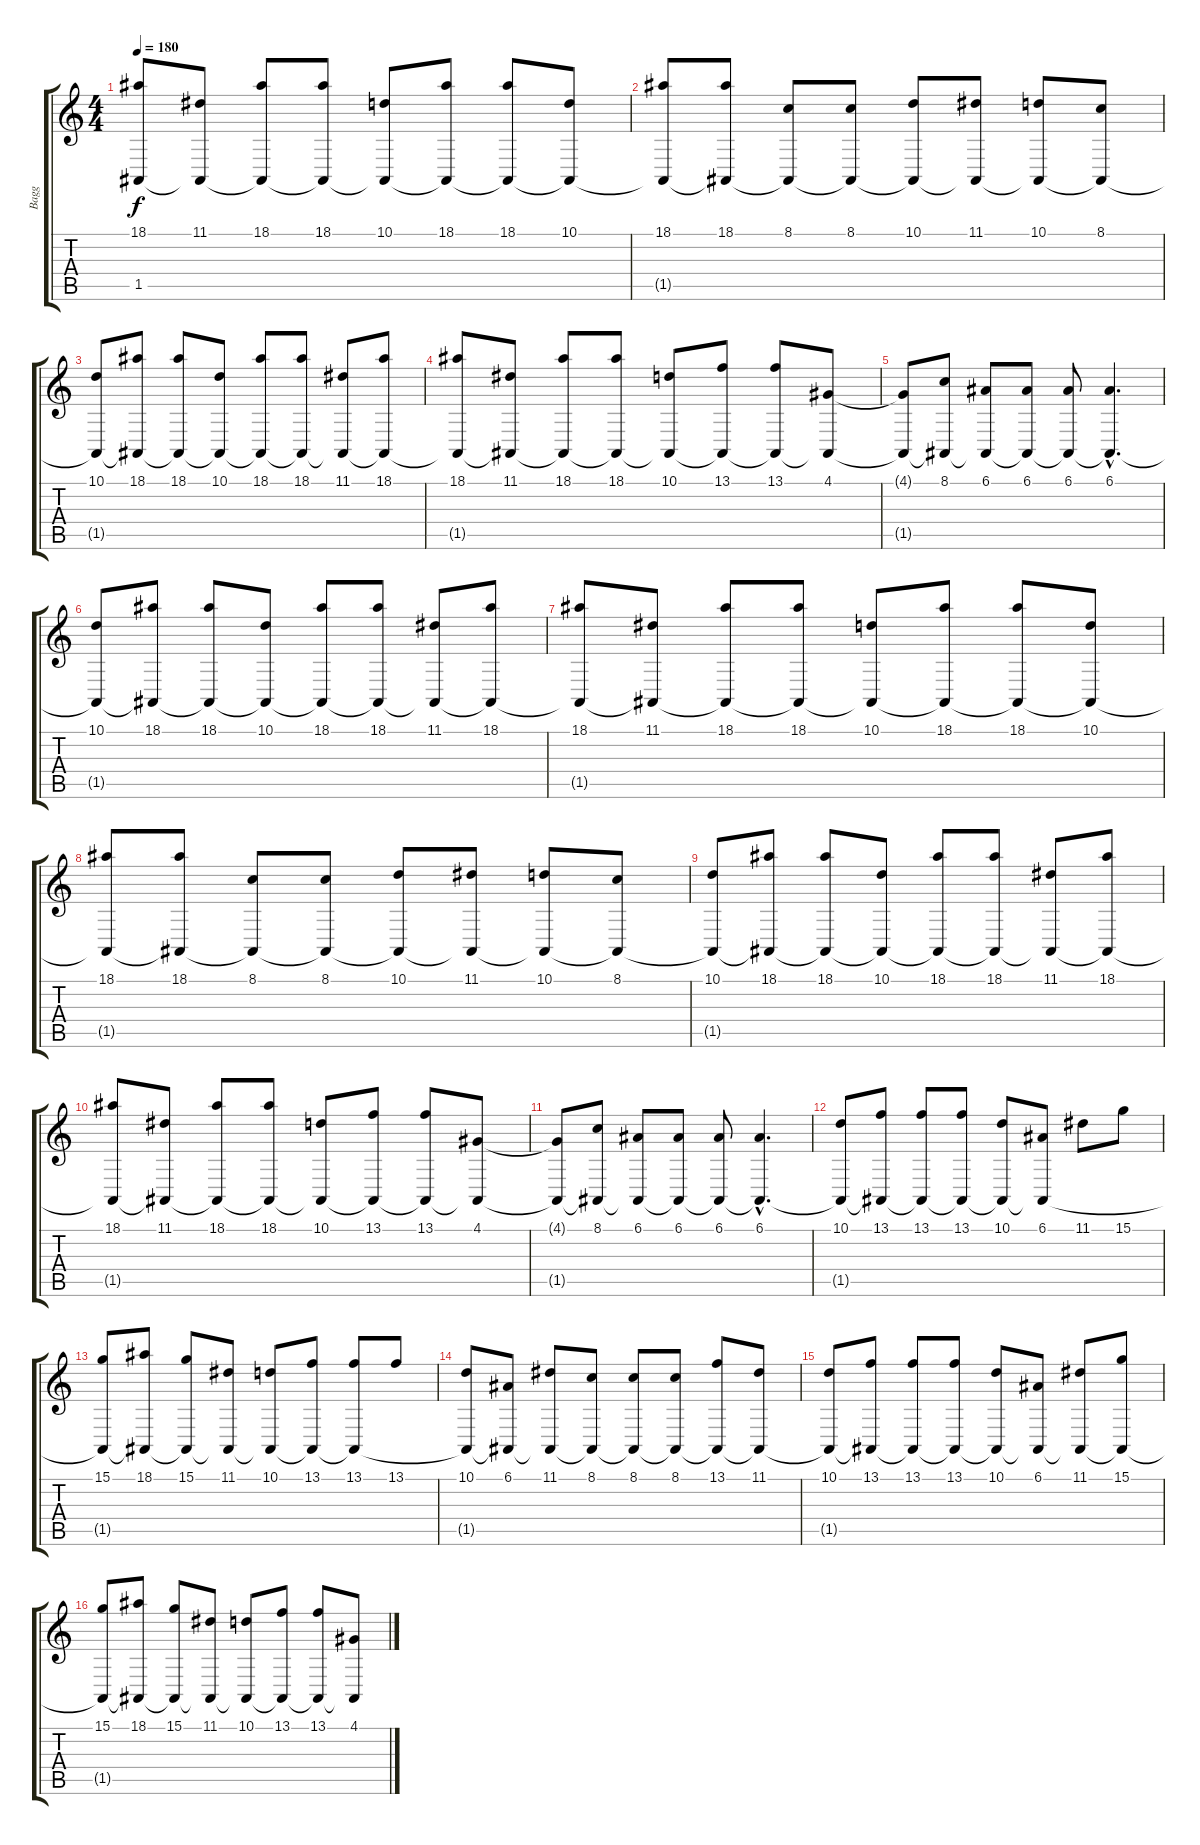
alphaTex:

\track ("Bagg" "Bagg") {instrument bagpipe}
\staff {score tabs}
\tuning (E4 B3 G3 D3 A2 E2) {hide}
\ts (4 4)
\tempo 180
\clef g2
\ks c
(18.1 1.5{t}).8{dy f} (11.1 1.5{t}).8 (18.1 1.5{t}).8 (18.1 1.5{t}).8 (10.1 1.5{t}).8 (18.1 1.5{t}).8 (18.1 1.5{t}).8 (10.1 1.5{t}).8 |
(18.1 1.5{t}).8 (18.1 1.5{t}).8 (8.1 1.5{t}).8 (8.1 1.5{t}).8 (10.1 1.5{t}).8 (11.1 1.5{t}).8 (10.1 1.5{t}).8 (8.1 1.5{t}).8 |
(10.1 1.5{t}).8 (18.1 1.5{t}).8 (18.1 1.5{t}).8 (10.1 1.5{t}).8 (18.1 1.5{t}).8 (18.1 1.5{t}).8 (11.1 1.5{t}).8 (18.1 1.5{t}).8 |
(18.1 1.5{t}).8 (11.1 1.5{t}).8 (18.1 1.5{t}).8 (18.1 1.5{t}).8 (10.1 1.5{t}).8 (13.1 1.5{t}).8 (13.1 1.5{t}).8 (4.1 1.5{t}).8 |
(4.1{t} 1.5{t}).8 (8.1 1.5{t}).8 (6.1 1.5{t}).8 (6.1 1.5{t}).8 (6.1 1.5{t}).8 (6.1{hac} 1.5{hac t}).4{d} |
(10.1 1.5{t}).8 (18.1 1.5{t}).8 (18.1 1.5{t}).8 (10.1 1.5{t}).8 (18.1 1.5{t}).8 (18.1 1.5{t}).8 (11.1 1.5{t}).8 (18.1 1.5{t}).8 |
(18.1 1.5{t}).8 (11.1 1.5{t}).8 (18.1 1.5{t}).8 (18.1 1.5{t}).8 (10.1 1.5{t}).8 (18.1 1.5{t}).8 (18.1 1.5{t}).8 (10.1 1.5{t}).8 |
(18.1 1.5{t}).8 (18.1 1.5{t}).8 (8.1 1.5{t}).8 (8.1 1.5{t}).8 (10.1 1.5{t}).8 (11.1 1.5{t}).8 (10.1 1.5{t}).8 (8.1 1.5{t}).8 |
(10.1 1.5{t}).8 (18.1 1.5{t}).8 (18.1 1.5{t}).8 (10.1 1.5{t}).8 (18.1 1.5{t}).8 (18.1 1.5{t}).8 (11.1 1.5{t}).8 (18.1 1.5{t}).8 |
(18.1 1.5{t}).8 (11.1 1.5{t}).8 (18.1 1.5{t}).8 (18.1 1.5{t}).8 (10.1 1.5{t}).8 (13.1 1.5{t}).8 (13.1 1.5{t}).8 (4.1 1.5{t}).8 |
(4.1{t} 1.5{t}).8 (8.1 1.5{t}).8 (6.1 1.5{t}).8 (6.1 1.5{t}).8 (6.1 1.5{t}).8 (6.1{hac} 1.5{hac t}).4{d} |
(10.1 1.5{t}).8 (13.1 1.5{t}).8 (13.1 1.5{t}).8 (13.1 1.5{t}).8 (10.1 1.5{t}).8 (6.1 1.5{t}).8 11.1.8 15.1.8 |
(15.1 1.5{t}).8 (18.1 1.5{t}).8 (15.1 1.5{t}).8 (11.1 1.5{t}).8 (10.1 1.5{t}).8 (13.1 1.5{t}).8 (13.1 1.5{t}).8 13.1.8 |
(10.1 1.5{t}).8 (6.1 1.5{t}).8 (11.1 1.5{t}).8 (8.1 1.5{t}).8 (8.1 1.5{t}).8 (8.1 1.5{t}).8 (13.1 1.5{t}).8 (11.1 1.5{t}).8 |
(10.1 1.5{t}).8 (13.1 1.5{t}).8 (13.1 1.5{t}).8 (13.1 1.5{t}).8 (10.1 1.5{t}).8 (6.1 1.5{t}).8 (11.1 1.5{t}).8 (15.1 1.5{t}).8 |
(15.1 1.5{t}).8 (18.1 1.5{t}).8 (15.1 1.5{t}).8 (11.1 1.5{t}).8 (10.1 1.5{t}).8 (13.1 1.5{t}).8 (13.1 1.5{t}).8 (4.1 1.5{t}).8
